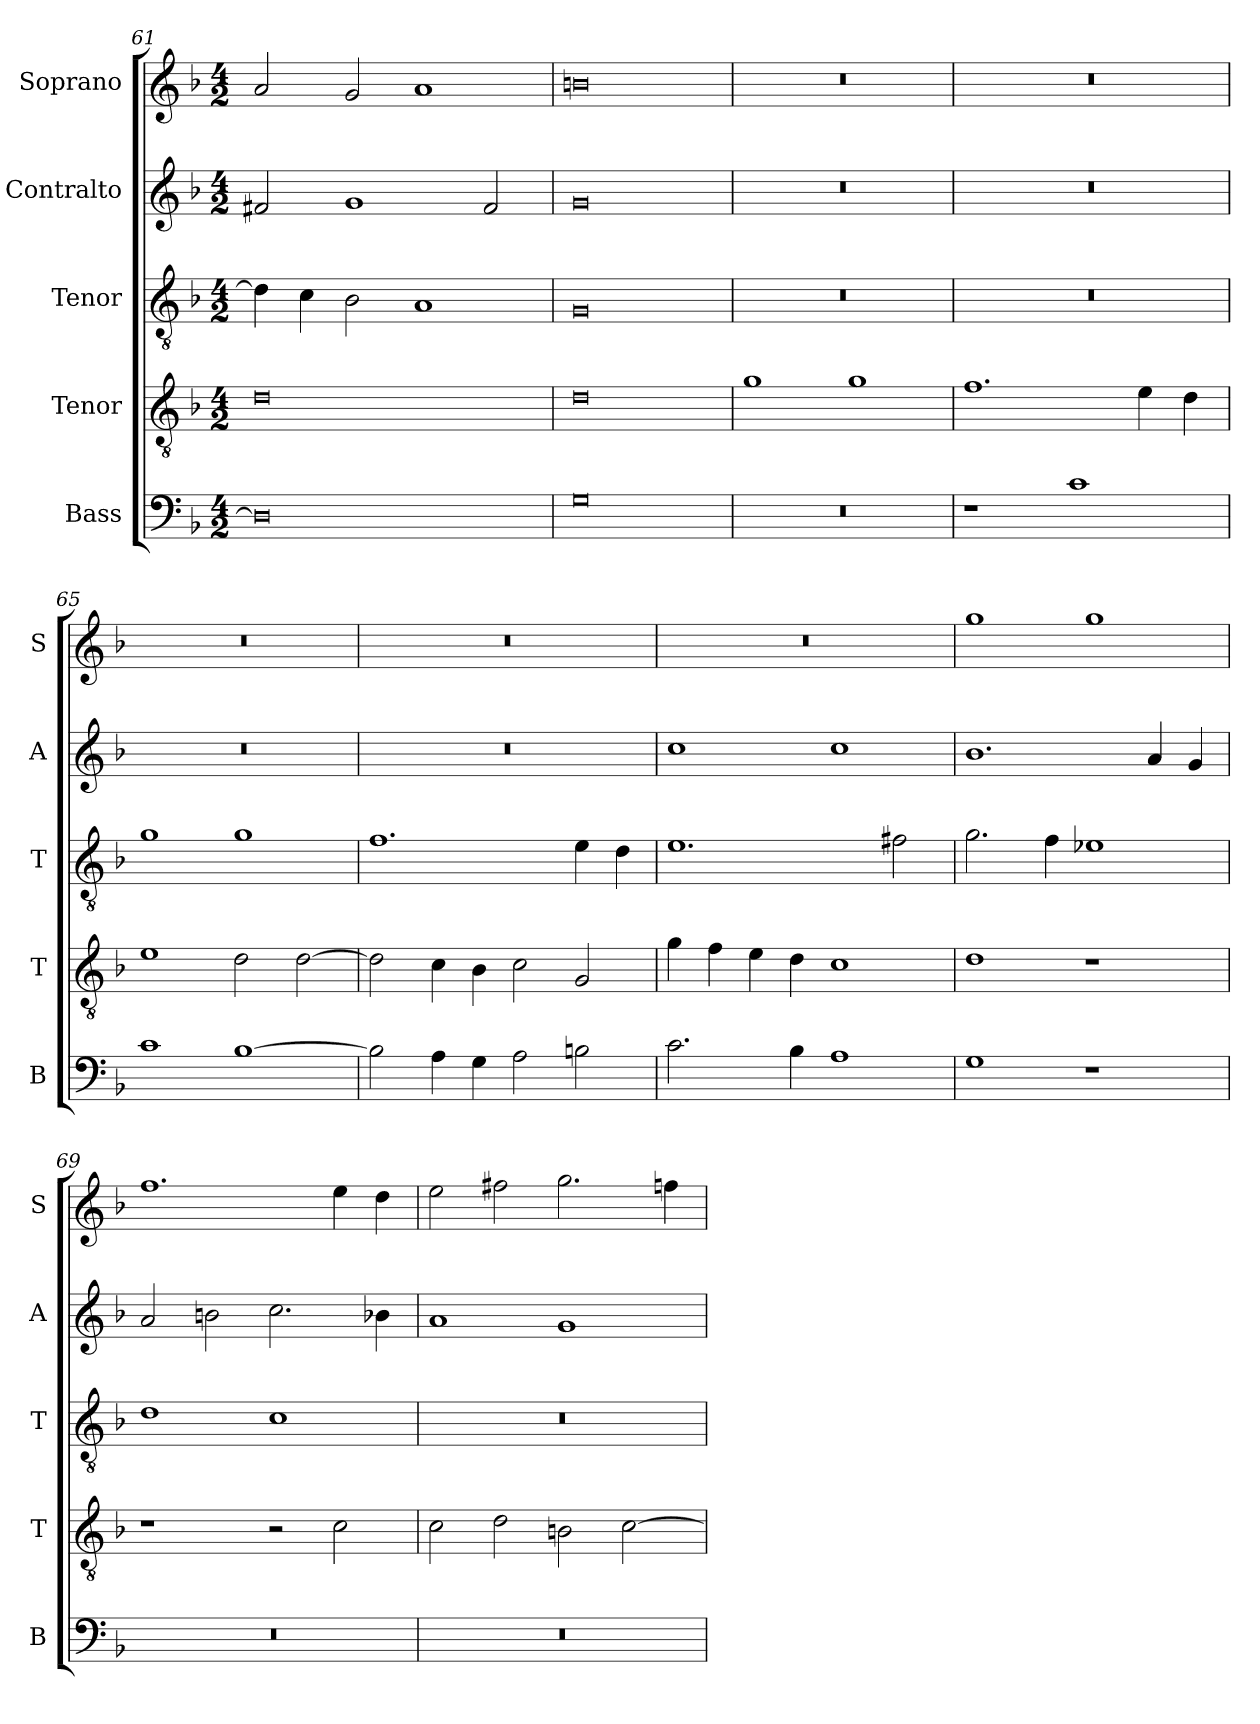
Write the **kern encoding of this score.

**kern	**kern	**kern	**kern	**kern
*part5	*part4	*part3	*part2	*part1
*staff5	*staff4	*staff3	*staff2	*staff1
*I"Bass	*I"Tenor	*I"Tenor	*I"Contralto	*I"Soprano
*I'B	*I'T	*I'T	*I'A	*I'S
*clefF4	*clefGv2	*clefGv2	*clefG2	*clefG2
*k[b-]	*k[b-]	*k[b-]	*k[b-]	*k[b-]
*G:dor	*G:dor	*G:dor	*G:dor	*G:dor
*M4/2	*M4/2	*M4/2	*M4/2	*M4/2
=61	=61	=61	=61	=61
0D]	0d	4d]	2f#X	2a
.	.	4c	.	.
.	.	2B-	1g	2g
.	.	1A	.	1a
.	.	.	2f#	.
=62	=62	=62	=62	=62
0G	0d	0G	0g	0bn
=63	=63	=63	=63	=63
0r	1g	0r	0r	0r
.	1g	.	.	.
=64	=64	=64	=64	=64
1r	1.f	0r	0r	0r
1c	.	.	.	.
.	4e	.	.	.
.	4d	.	.	.
=65	=65	=65	=65	=65
1c	1e	1g	0r	0r
[1B-	2d	1g	.	.
.	[2d	.	.	.
=66	=66	=66	=66	=66
2B-]	2d]	1.f	0r	0r
4A	4c	.	.	.
4G	4B-	.	.	.
2A	2c	.	.	.
2Bn	2G	4e	.	.
.	.	4d	.	.
=67	=67	=67	=67	=67
2.c	4g	1.e	1cc	0r
.	4f	.	.	.
.	4e	.	.	.
4B-	4d	.	.	.
1A	1c	.	1cc	.
.	.	2f#X	.	.
=68	=68	=68	=68	=68
1G	1d	2.g	1.b-	1gg
.	.	4f	.	.
1r	1r	1e-X	.	1gg
.	.	.	4a	.
.	.	.	4g	.
=69	=69	=69	=69	=69
0r	1r	1d	2a	1.ff
.	.	.	2bn	.
.	2r	1c	2.cc	.
.	2c	.	.	4ee
.	.	.	4b-X	4dd
=70	=70	=70	=70	=70
0r	2c	0r	1a	2ee
.	2d	.	.	2ff#X
.	2Bn	.	1g	2.gg
.	[2c	.	.	.
.	.	.	.	4ffn
=	=	=	=	=
*-	*-	*-	*-	*-
